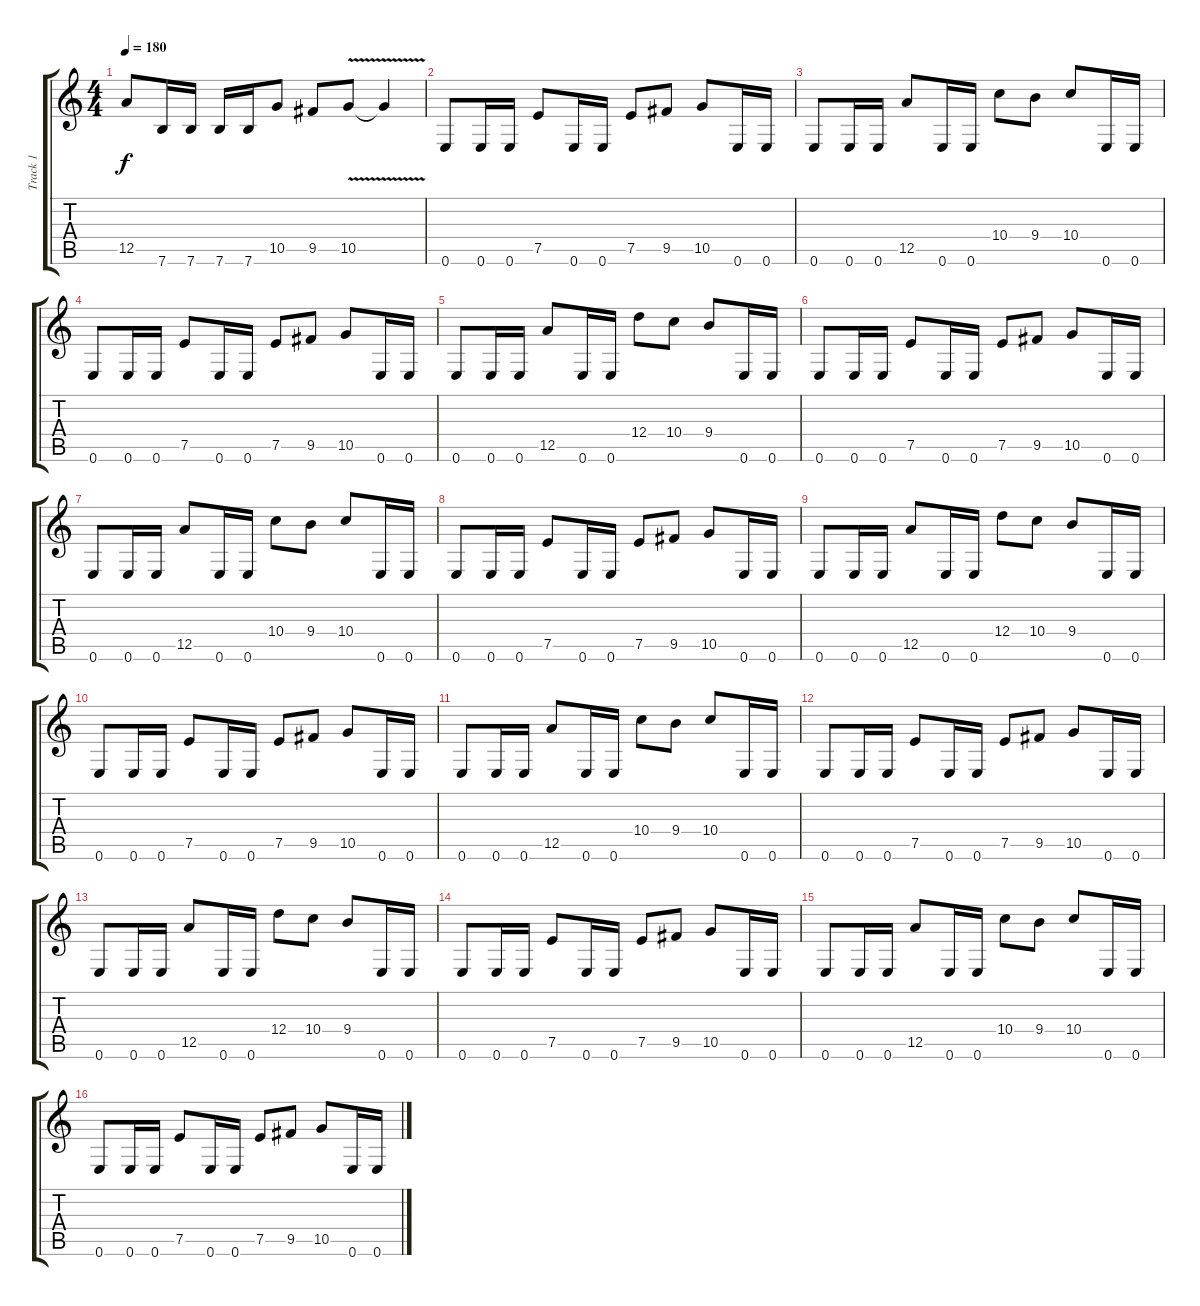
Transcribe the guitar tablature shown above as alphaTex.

\track ("Track 1" "Track 1") {instrument overdrivenguitar}
\staff {score tabs}
\tuning (E4 B3 G3 D3 A2 E2) {hide}
\ts (4 4)
\tempo 180
\clef g2
\ks c
12.5.8{dy f} 7.6.16 7.6.16 7.6.16 7.6.16 10.5.8 9.5.8 10.5{v}.8 10.5{t}.4 |
0.6.8 0.6.16 0.6.16 7.5.8 0.6.16 0.6.16 7.5.8 9.5.8 10.5.8 0.6.16 0.6.16 |
0.6.8 0.6.16 0.6.16 12.5.8 0.6.16 0.6.16 10.4.8 9.4.8 10.4.8 0.6.16 0.6.16 |
0.6.8 0.6.16 0.6.16 7.5.8 0.6.16 0.6.16 7.5.8 9.5.8 10.5.8 0.6.16 0.6.16 |
0.6.8 0.6.16 0.6.16 12.5.8 0.6.16 0.6.16 12.4.8 10.4.8 9.4.8 0.6.16 0.6.16 |
0.6.8 0.6.16 0.6.16 7.5.8 0.6.16 0.6.16 7.5.8 9.5.8 10.5.8 0.6.16 0.6.16 |
0.6.8 0.6.16 0.6.16 12.5.8 0.6.16 0.6.16 10.4.8 9.4.8 10.4.8 0.6.16 0.6.16 |
0.6.8 0.6.16 0.6.16 7.5.8 0.6.16 0.6.16 7.5.8 9.5.8 10.5.8 0.6.16 0.6.16 |
0.6.8 0.6.16 0.6.16 12.5.8 0.6.16 0.6.16 12.4.8 10.4.8 9.4.8 0.6.16 0.6.16 |
0.6.8 0.6.16 0.6.16 7.5.8 0.6.16 0.6.16 7.5.8 9.5.8 10.5.8 0.6.16 0.6.16 |
0.6.8 0.6.16 0.6.16 12.5.8 0.6.16 0.6.16 10.4.8 9.4.8 10.4.8 0.6.16 0.6.16 |
0.6.8 0.6.16 0.6.16 7.5.8 0.6.16 0.6.16 7.5.8 9.5.8 10.5.8 0.6.16 0.6.16 |
0.6.8 0.6.16 0.6.16 12.5.8 0.6.16 0.6.16 12.4.8 10.4.8 9.4.8 0.6.16 0.6.16 |
0.6.8 0.6.16 0.6.16 7.5.8 0.6.16 0.6.16 7.5.8 9.5.8 10.5.8 0.6.16 0.6.16 |
0.6.8 0.6.16 0.6.16 12.5.8 0.6.16 0.6.16 10.4.8 9.4.8 10.4.8 0.6.16 0.6.16 |
0.6.8 0.6.16 0.6.16 7.5.8 0.6.16 0.6.16 7.5.8 9.5.8 10.5.8 0.6.16 0.6.16
